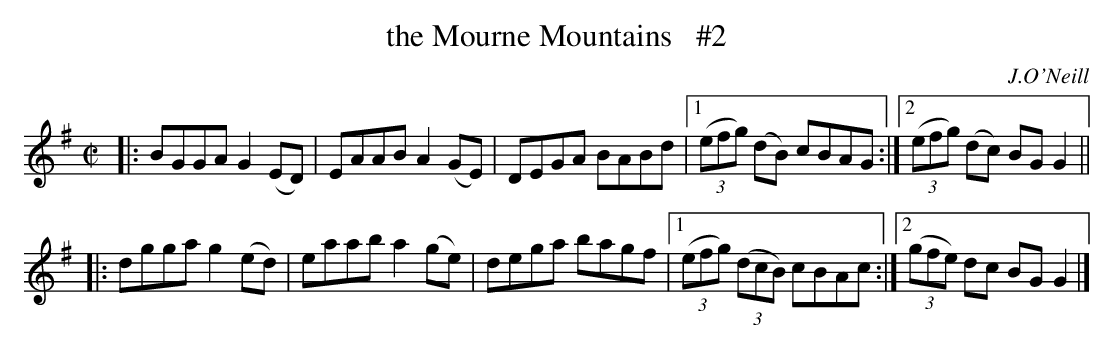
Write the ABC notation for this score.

X:1
T: the Mourne Mountains   #2
O: J.O'Neill
M: C|
L: 1/8
K: G
|: BGGA G2(ED) | EAAB A2(GE) | DEGA BABd |\
[1 (3(efg) (dB) cBAG :|[2 (3(efg) (dc) BGG2 ||
|: dgga g2(ed) | eaab a2(ge) | dega bagf |\
[1 (3(efg) (3(dcB) cBAc :|[2 (3(gfe) dc BGG2 |]
